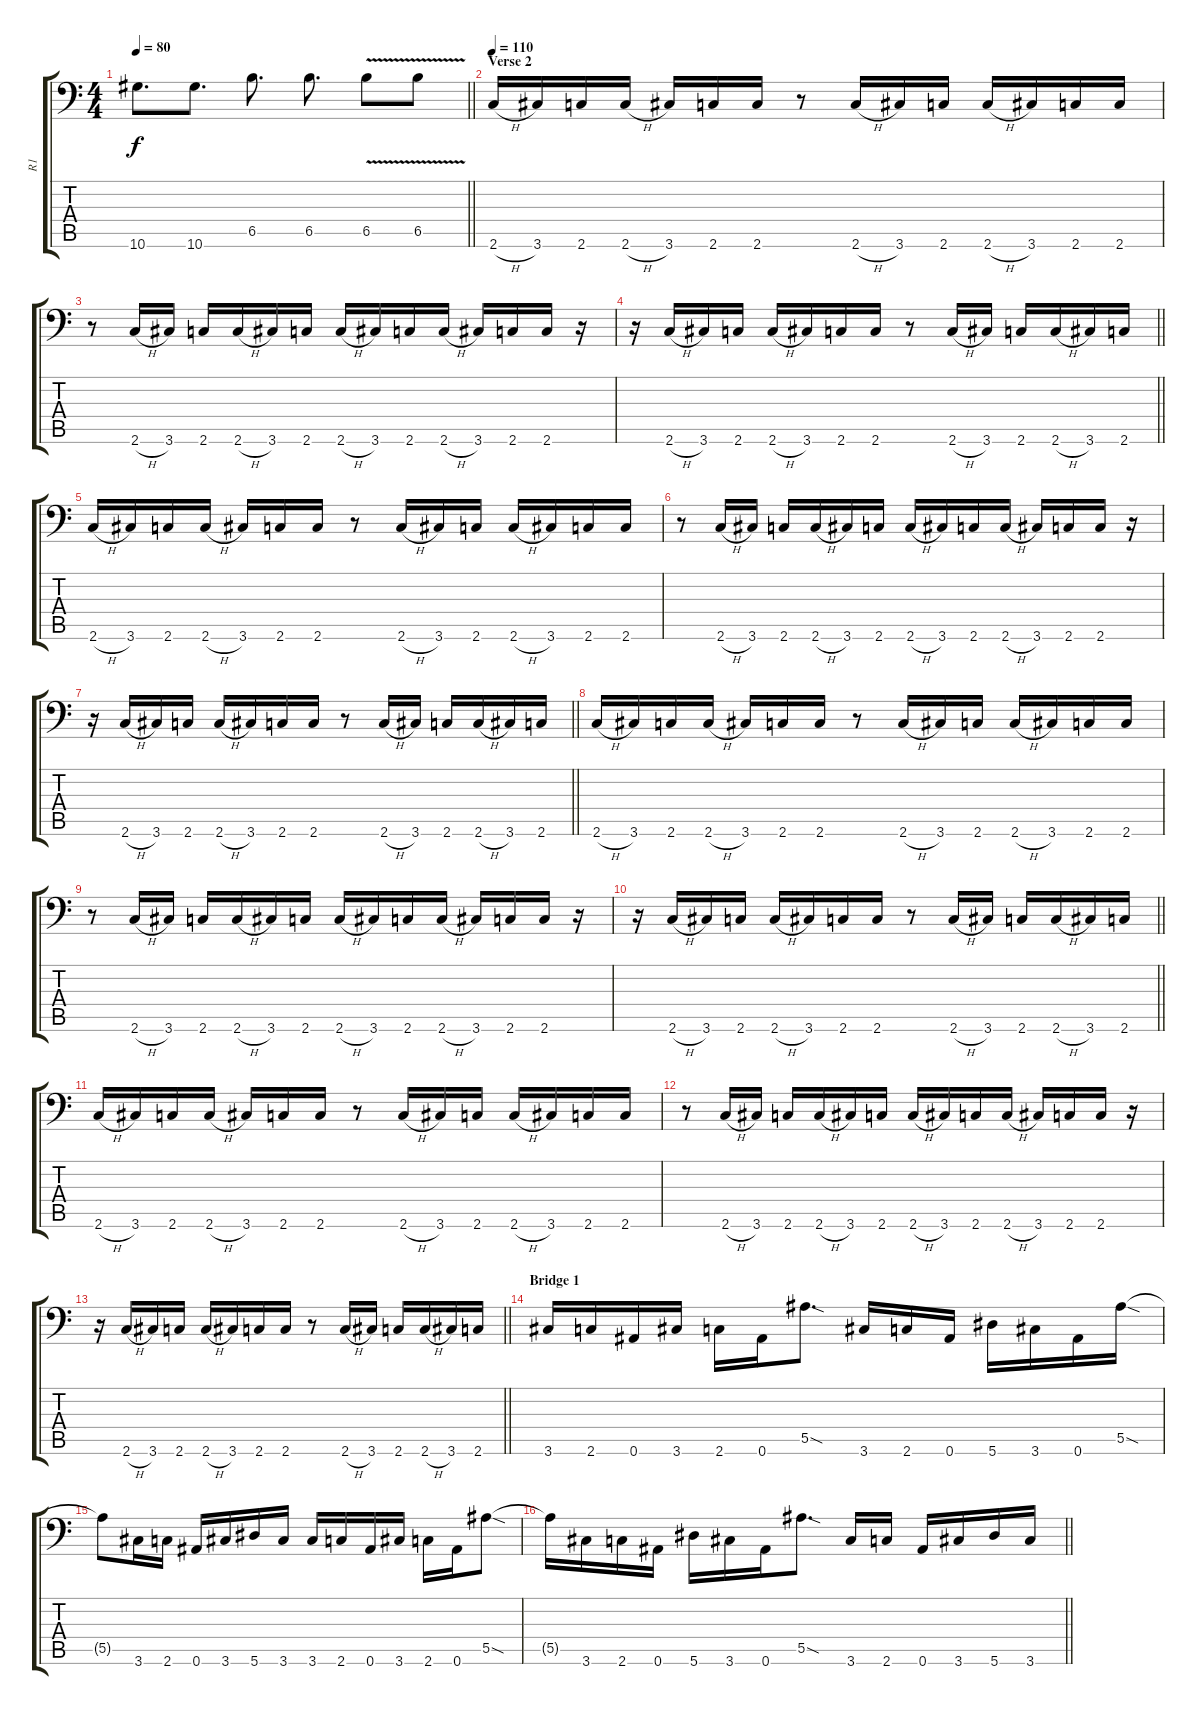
\track ("R1" "R1") {instrument distortionguitar}
\staff {score tabs}
\tuning (C4 G3 Eb3 Bb2 F2 Bb1) {hide}
\ts (4 4)
\tempo 80
\clef f4
\barLineRight lightlight
\ks c
10.6.8{d dy f} 10.6.8{d} 6.5.8{d} 6.5.8{d} 6.5{v}.8 6.5{v}.8 |
\section ("" "Verse 2")
\tempo 110
2.6{h}.16 3.6.16 2.6.16 2.6{h}.16 3.6.16 2.6.16 2.6.16 r.8 2.6{h}.16 3.6.16 2.6.16 2.6{h}.16 3.6.16 2.6.16 2.6.16 |
r.8 2.6{h}.16 3.6.16 2.6.16 2.6{h}.16 3.6.16 2.6.16 2.6{h}.16 3.6.16 2.6.16 2.6{h}.16 3.6.16 2.6.16 2.6.16 r.16 |
\barLineRight lightlight
r.16 2.6{h}.16 3.6.16 2.6.16 2.6{h}.16 3.6.16 2.6.16 2.6.16 r.8 2.6{h}.16 3.6.16 2.6.16 2.6{h}.16 3.6.16 2.6.16 |
2.6{h}.16 3.6.16 2.6.16 2.6{h}.16 3.6.16 2.6.16 2.6.16 r.8 2.6{h}.16 3.6.16 2.6.16 2.6{h}.16 3.6.16 2.6.16 2.6.16 |
r.8 2.6{h}.16 3.6.16 2.6.16 2.6{h}.16 3.6.16 2.6.16 2.6{h}.16 3.6.16 2.6.16 2.6{h}.16 3.6.16 2.6.16 2.6.16 r.16 |
\barLineRight lightlight
r.16 2.6{h}.16 3.6.16 2.6.16 2.6{h}.16 3.6.16 2.6.16 2.6.16 r.8 2.6{h}.16 3.6.16 2.6.16 2.6{h}.16 3.6.16 2.6.16 |
2.6{h}.16 3.6.16 2.6.16 2.6{h}.16 3.6.16 2.6.16 2.6.16 r.8 2.6{h}.16 3.6.16 2.6.16 2.6{h}.16 3.6.16 2.6.16 2.6.16 |
r.8 2.6{h}.16 3.6.16 2.6.16 2.6{h}.16 3.6.16 2.6.16 2.6{h}.16 3.6.16 2.6.16 2.6{h}.16 3.6.16 2.6.16 2.6.16 r.16 |
\barLineRight lightlight
r.16 2.6{h}.16 3.6.16 2.6.16 2.6{h}.16 3.6.16 2.6.16 2.6.16 r.8 2.6{h}.16 3.6.16 2.6.16 2.6{h}.16 3.6.16 2.6.16 |
2.6{h}.16 3.6.16 2.6.16 2.6{h}.16 3.6.16 2.6.16 2.6.16 r.8 2.6{h}.16 3.6.16 2.6.16 2.6{h}.16 3.6.16 2.6.16 2.6.16 |
r.8 2.6{h}.16 3.6.16 2.6.16 2.6{h}.16 3.6.16 2.6.16 2.6{h}.16 3.6.16 2.6.16 2.6{h}.16 3.6.16 2.6.16 2.6.16 r.16 |
\barLineRight lightlight
r.16 2.6{h}.16 3.6.16 2.6.16 2.6{h}.16 3.6.16 2.6.16 2.6.16 r.8 2.6{h}.16 3.6.16 2.6.16 2.6{h}.16 3.6.16 2.6.16 |
\section ("" "Bridge 1")
3.6.16 2.6.16 0.6.16 3.6.16 2.6.16 0.6.16 5.5{sod}.8{d} 3.6.16 2.6.16 0.6.16 5.6.16 3.6.16 0.6.16 5.5{sod}.16 |
5.5{t}.8 3.6.16 2.6.16 0.6.16 3.6.16 5.6.16 3.6.16 3.6.16 2.6.16 0.6.16 3.6.16 2.6.16 0.6.16 5.5{sod}.8 |
\barLineRight lightlight
5.5{t}.16 3.6.16 2.6.16 0.6.16 5.6.16 3.6.16 0.6.16 5.5{sod}.8{d} 3.6.16 2.6.16 0.6.16 3.6.16 5.6.16 3.6.16
